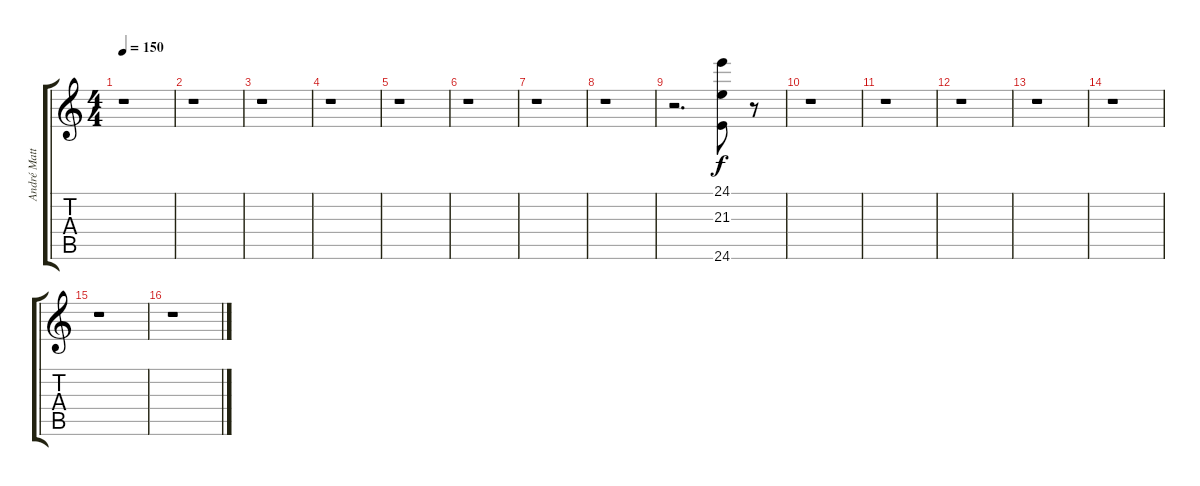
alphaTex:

\track ("André Mattos (Keyboards)" "André Matt") {instrument stringensemble1}
\staff {score tabs}
\tuning (E4 B3 G3 D3 A2 E2) {hide}
\ts (4 4)
\tempo 150
\clef g2
\ks c
r.1{dy f} |
r.1 |
r.1 |
r.1 |
r.1 |
r.1 |
r.1 |
r.1 |
r.2{d} (24.1 21.3 24.6).8 r.8 |
r.1 |
r.1 |
r.1 |
r.1 |
r.1 |
r.1 |
r.1
